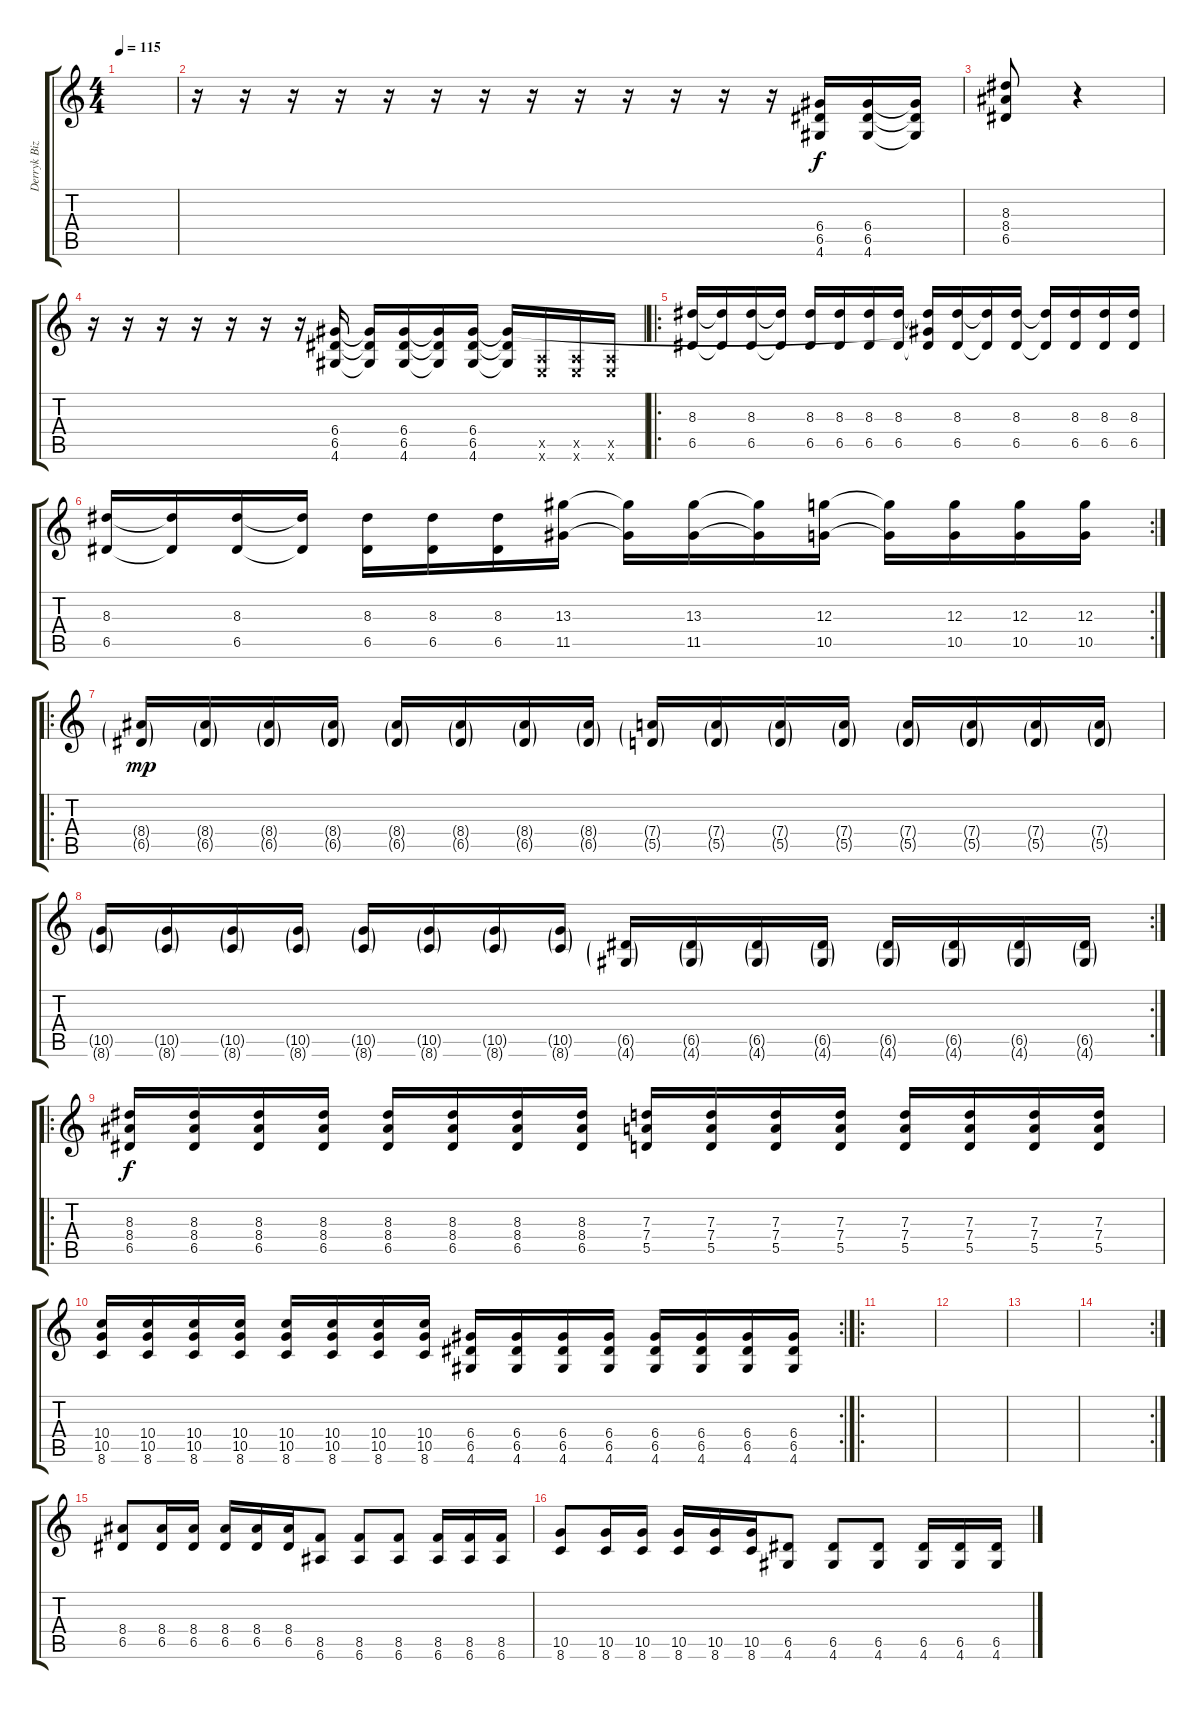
\track ("Derryk Bizzy D" "Derryk Biz") {instrument distortionguitar}
\staff {score tabs}
\tuning (E4 B3 G3 D3 A2 E2) {hide}
\ts (4 4)
\tempo 115
\clef g2
\ks c
|
r.16 r.16 r.16 r.16 r.16 r.16 r.16 r.16 r.16 r.16 r.16 r.16 r.16 (6.4 6.5 4.6).16 (6.4 6.5 4.6).16 (6.4{t} 6.5{t} 4.6{t}).16 |
(8.3 8.4 6.5).8 r.4 |
r.16 r.16 r.16 r.16 r.16 r.16 r.16 (6.4 6.5 4.6).16 (6.4{t} 6.5{t} 4.6{t}).16 (6.4 6.5 4.6).16 (6.4{t} 6.5{t} 4.6{t}).16 (6.4 6.5 4.6).16 (6.4{t} 6.5{t} 4.6{t}).16 (0.5{x} 0.6{x}).16 (0.5{x} 0.6{x}).16 (0.5{x} 0.6{x}).16 |
\ro
(8.3 6.5).16{volume 12} (8.3{t} 6.5{t}).16 (8.3 6.5).16 (8.3{t} 6.5{t}).16 (8.3 6.5).16 (8.3 6.5).16 (8.3 6.5).16 (8.3 6.5).16 (8.3{t} 6.4{t} 6.5{t}).16 (8.3 6.5).16 (8.3{t} 6.5{t}).16 (8.3 6.5).16 (8.3{t} 6.5{t}).16 (8.3 6.5).16 (8.3 6.5).16 (8.3 6.5).16 |
\rc 2
(8.3 6.5).16 (8.3{t} 6.5{t}).16 (8.3 6.5).16 (8.3{t} 6.5{t}).16 (8.3 6.5).16 (8.3 6.5).16 (8.3 6.5).16 (13.3 11.5).16 (13.3{t} 11.5{t}).16 (13.3 11.5).16 (13.3{t} 11.5{t}).16 (12.3 10.5).16 (12.3{t} 10.5{t}).16 (12.3 10.5).16 (12.3 10.5).16 (12.3 10.5).16 |
\ro
(8.4{g} 6.5{g}).16{dy mp} (8.4{g} 6.5{g}).16 (8.4{g} 6.5{g}).16 (8.4{g} 6.5{g}).16 (8.4{g} 6.5{g}).16 (8.4{g} 6.5{g}).16 (8.4{g} 6.5{g}).16 (8.4{g} 6.5{g}).16 (7.4{g} 5.5{g}).16 (7.4{g} 5.5{g}).16 (7.4{g} 5.5{g}).16 (7.4{g} 5.5{g}).16 (7.4{g} 5.5{g}).16 (7.4{g} 5.5{g}).16 (7.4{g} 5.5{g}).16 (7.4{g} 5.5{g}).16 |
\rc 2
(10.5{g} 8.6{g}).16 (10.5{g} 8.6{g}).16 (10.5{g} 8.6{g}).16 (10.5{g} 8.6{g}).16 (10.5{g} 8.6{g}).16 (10.5{g} 8.6{g}).16 (10.5{g} 8.6{g}).16 (10.5{g} 8.6{g}).16 (6.5{g} 4.6{g}).16 (6.5{g} 4.6{g}).16 (6.5{g} 4.6{g}).16 (6.5{g} 4.6{g}).16 (6.5{g} 4.6{g}).16 (6.5{g} 4.6{g}).16 (6.5{g} 4.6{g}).16 (6.5{g} 4.6{g}).16 |
\ro
(8.3 8.4 6.5).16{dy f volume 12} (8.3 8.4 6.5).16 (8.3 8.4 6.5).16 (8.3 8.4 6.5).16 (8.3 8.4 6.5).16 (8.3 8.4 6.5).16 (8.3 8.4 6.5).16 (8.3 8.4 6.5).16 (7.3 7.4 5.5).16 (7.3 7.4 5.5).16 (7.3 7.4 5.5).16 (7.3 7.4 5.5).16 (7.3 7.4 5.5).16 (7.3 7.4 5.5).16 (7.3 7.4 5.5).16 (7.3 7.4 5.5).16 |
\rc 2
(10.4 10.5 8.6).16 (10.4 10.5 8.6).16 (10.4 10.5 8.6).16 (10.4 10.5 8.6).16 (10.4 10.5 8.6).16 (10.4 10.5 8.6).16 (10.4 10.5 8.6).16 (10.4 10.5 8.6).16 (6.4 6.5 4.6).16 (6.4 6.5 4.6).16 (6.4 6.5 4.6).16 (6.4 6.5 4.6).16 (6.4 6.5 4.6).16 (6.4 6.5 4.6).16 (6.4 6.5 4.6).16 (6.4 6.5 4.6).16 |
\ro
|
|
|
\rc 2
|
(8.4 6.5).8 (8.4 6.5).16 (8.4 6.5).16 (8.4 6.5).16 (8.4 6.5).16 (8.4 6.5).16 (8.5 6.6).8 (8.5 6.6).8 (8.5 6.6).8 (8.5 6.6).16 (8.5 6.6).16 (8.5 6.6).16 |
(10.5 8.6).8 (10.5 8.6).16 (10.5 8.6).16 (10.5 8.6).16 (10.5 8.6).16 (10.5 8.6).16 (6.5 4.6).8 (6.5 4.6).8 (6.5 4.6).8 (6.5 4.6).16 (6.5 4.6).16 (6.5 4.6).16
